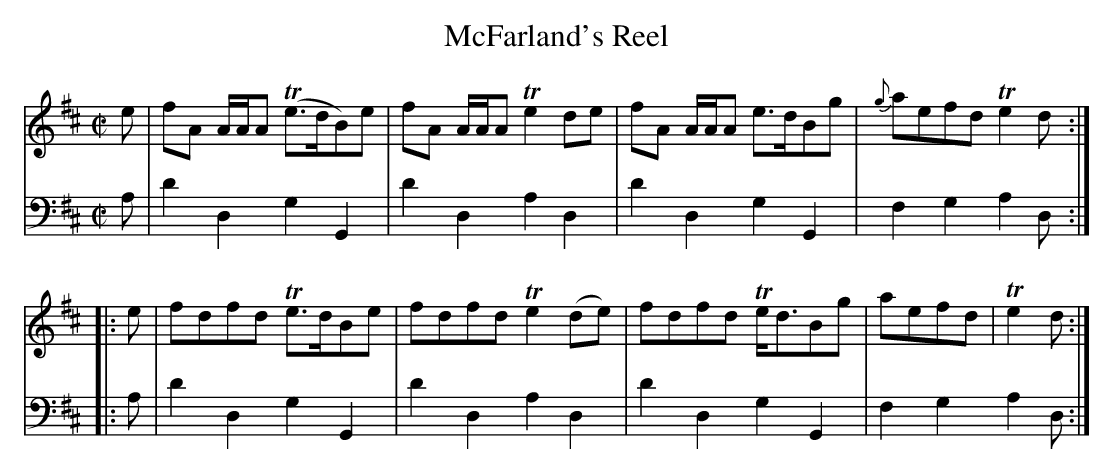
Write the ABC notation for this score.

X:1
T:McFarland's Reel
M:C|
L:1/8
K:Amix
V:1
e|fA A/A/A (Te>dB)e|fA A/A/A Te2 de|fA A/A/A e>dBg|{g}aefd Te2d:|
|:e|fdfd Te>dBe|fdfd Te2 (de)|fdfd Te<dBg|aefd|Te2d:|
V:2 clef = bass
A,|D2D,2G,2G,,2|D2D,2A,2D,2|D2D,2G,2G,,2|F,2G,2A,2D,:|
|:A,|D2D,2G,2G,,2|D2D,2A,2D,2|D2D,2G,2G,,2|F,2G,2A,2D,:|
